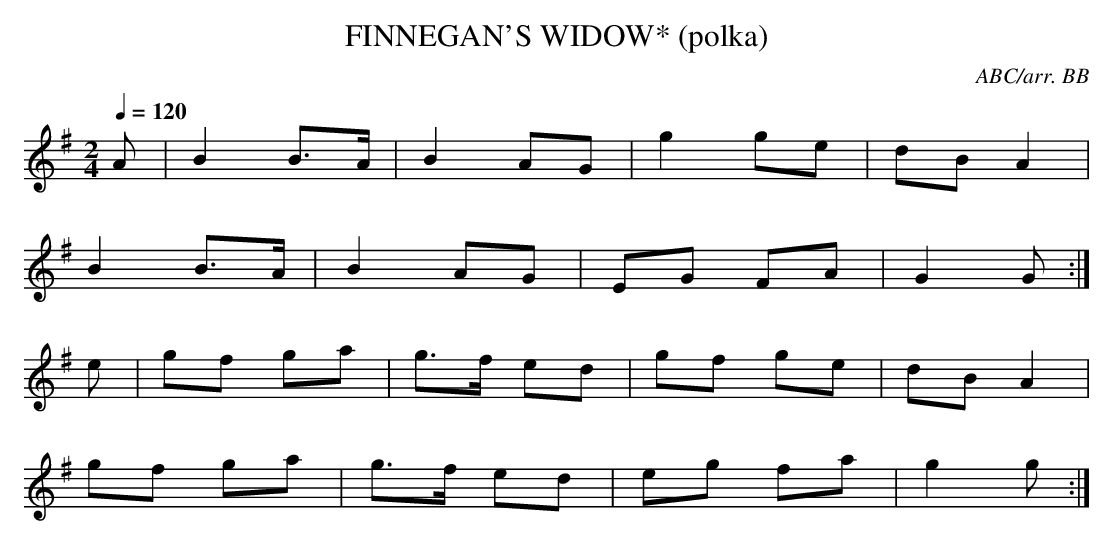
X:1
T:FINNEGAN'S WIDOW* (polka)
C:ABC/arr. BB
L:1/8
M:2/4
Q:1/4=120
K:G
A|B2 B>A|B2 AG|g2 ge|dB A2|
B2 B>A|B2 AG|EG FA|G2 G :|
e|gf ga|g>f ed|gf ge|dB A2|
gf ga|g>f ed|eg fa|g2 g :|
